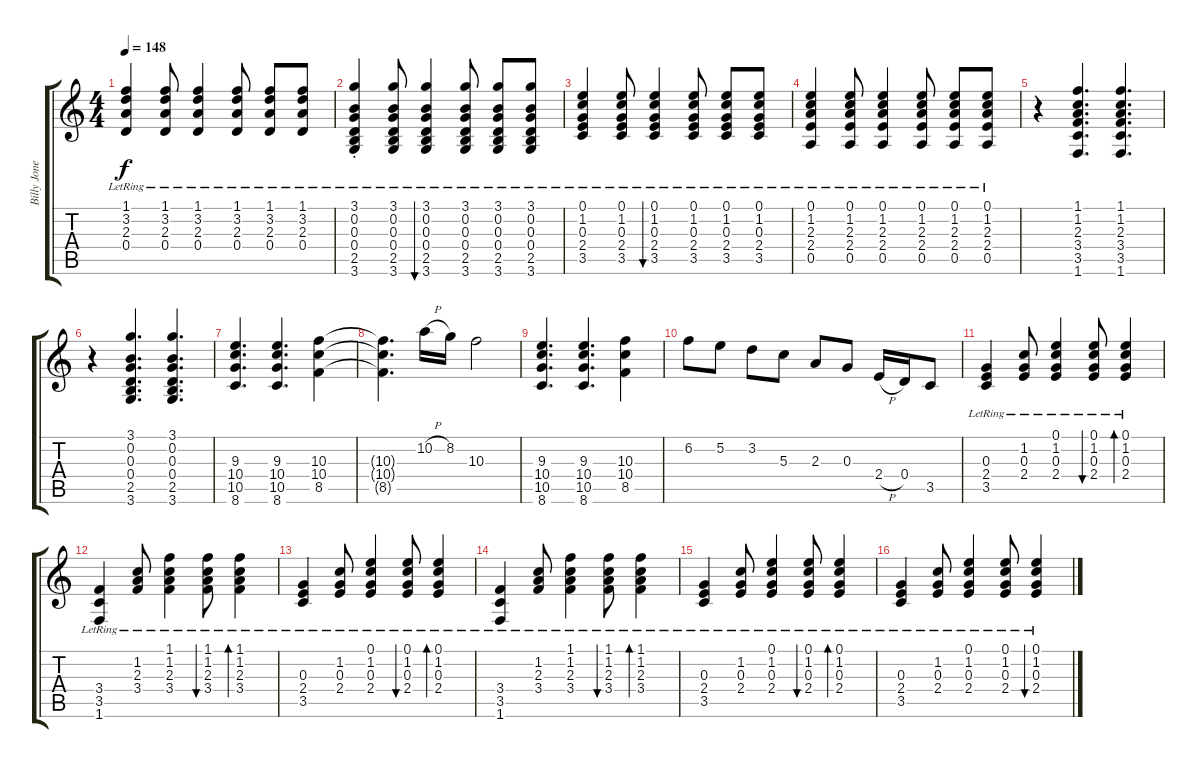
\track ("Billy Jones Guitar" "Billy Jone") {instrument electricguitarclean}
\staff {score tabs}
\tuning (E4 B3 G3 D3 A2 E2) {hide}
\ts (4 4)
\tempo 148
\clef g2
\ks c
(1.1{lr} 3.2 2.3{lr} 0.4{lr}).4{dy f volume 10 balance 0 instrument electricguitarclean} (1.1{lr} 3.2{lr} 2.3{lr} 0.4{lr}).8 (1.1{lr} 3.2{lr} 2.3{lr} 0.4{lr}).4 (1.1{lr} 3.2{lr} 2.3{lr} 0.4{lr}).8 (1.1{lr} 3.2{lr} 2.3{lr} 0.4{lr}).8 (1.1{lr} 3.2{lr} 2.3{lr} 0.4{lr}).8 |
(3.1{lr} 0.2{lr} 0.3{st lr} 0.4{lr} 2.5{lr} 3.6).4 (3.1{lr} 0.2{lr} 0.3{lr} 0.4{lr} 2.5{lr} 3.6).8 (3.1{lr} 0.2{lr} 0.3{lr} 0.4{lr} 2.5{lr} 3.6).4{bu 60} (3.1{lr} 0.2{lr} 0.3{lr} 0.4{lr} 2.5{lr} 3.6).8 (3.1{lr} 0.2{lr} 0.3{lr} 0.4{lr} 2.5{lr} 3.6).8 (3.1 0.2 0.3 0.4 2.5 3.6{lr}).8 |
(0.1{lr} 1.2{lr} 0.3{lr} 2.4{lr} 3.5{lr}).4 (0.1{lr} 1.2{lr} 0.3{lr} 2.4{lr} 3.5{lr}).8 (0.1{lr} 1.2{lr} 0.3{lr} 2.4{lr} 3.5{lr}).4{bu 60} (0.1{lr} 1.2{lr} 0.3{lr} 2.4{lr} 3.5{lr}).8 (0.1{lr} 1.2{lr} 0.3{lr} 2.4{lr} 3.5{lr}).8 (0.1{lr} 1.2{lr} 0.3{lr} 2.4{lr} 3.5{lr}).8 |
(0.1{lr} 1.2{lr} 2.3{lr} 2.4{lr} 0.5{lr}).4 (0.1{lr} 1.2{lr} 2.3{lr} 2.4{lr} 0.5{lr}).8 (0.1{lr} 1.2{lr} 2.3{lr} 2.4{lr} 0.5{lr}).4 (0.1{lr} 1.2{lr} 2.3{lr} 2.4{lr} 0.5{lr}).8 (0.1{lr} 1.2{lr} 2.3{lr} 2.4{lr} 0.5{lr}).8 (0.1{lr} 1.2{lr} 2.3{lr} 2.4{lr} 0.5{lr}).8 |
r.4 (1.1 1.2 2.3 3.4 3.5 1.6).4{d volume 11} (1.1 1.2 2.3 3.4 3.5 1.6).4{d} |
r.4 (3.1 0.2 0.3 0.4 2.5 3.6).4{d} (3.1 0.2 0.3 0.4 2.5 3.6).4{d} |
(9.3 10.4 10.5 8.6).4{d} (9.3 10.4 10.5 8.6).4{d} (10.3 10.4 8.5).4 |
(10.3{t} 10.4{t} 8.5{t}).4{d} 10.2{h}.16{volume 14 balance 0 instrument overdrivenguitar} 8.2.16 10.3.2 |
(9.3 10.4 10.5 8.6).4{d volume 8 balance 0 instrument electricguitarclean} (9.3 10.4 10.5 8.6).4{d} (10.3 10.4 8.5).4 |
6.2.8{instrument overdrivenguitar} 5.2.8 3.2.8 5.3.8 2.3.8 0.3.8 2.4{h}.16 0.4.16 3.5.8 |
(0.3{lr} 2.4{lr} 3.5{lr}).4{instrument electricguitarclean} (1.2{lr} 0.3{lr} 2.4{lr}).8 (0.1{lr} 1.2{lr} 0.3{lr} 2.4{lr}).4 (0.1{lr} 1.2{lr} 0.3{lr} 2.4{lr}).8{bu 60} (0.1{lr} 1.2{lr} 0.3{lr} 2.4{lr}).4{bd 60} |
(3.4{lr} 3.5{lr} 1.6{lr}).4 (1.2{lr} 2.3{lr} 3.4{lr}).8 (1.1{lr} 1.2{lr} 2.3{lr} 3.4{lr}).4 (1.1{lr} 1.2{lr} 2.3{lr} 3.4{lr}).8{bu 60} (1.1{lr} 1.2{lr} 2.3{lr} 3.4{lr}).4{bd 60} |
(0.3{lr} 2.4{lr} 3.5{lr}).4 (1.2{lr} 0.3{lr} 2.4{lr}).8 (0.1{lr} 1.2{lr} 0.3{lr} 2.4{lr}).4 (0.1{lr} 1.2{lr} 0.3{lr} 2.4{lr}).8{bu 60} (0.1{lr} 1.2{lr} 0.3{lr} 2.4{lr}).4{bd 60} |
(3.4{lr} 3.5{lr} 1.6{lr}).4 (1.2{lr} 2.3{lr} 3.4{lr}).8 (1.1{lr} 1.2{lr} 2.3{lr} 3.4{lr}).4 (1.1{lr} 1.2{lr} 2.3{lr} 3.4{lr}).8{bu 60} (1.1{lr} 1.2{lr} 2.3{lr} 3.4{lr}).4{bd 60} |
(0.3{lr} 2.4{lr} 3.5{lr}).4 (1.2{lr} 0.3{lr} 2.4{lr}).8 (0.1{lr} 1.2{lr} 0.3{lr} 2.4{lr}).4 (0.1{lr} 1.2{lr} 0.3{lr} 2.4{lr}).8{bu 60} (0.1{lr} 1.2{lr} 0.3{lr} 2.4{lr}).4{bd 60} |
(0.3{lr} 2.4{lr} 3.5{lr}).4 (1.2{lr} 0.3{lr} 2.4{lr}).8 (0.1{lr} 1.2{lr} 0.3{lr} 2.4{lr}).4 (0.1 1.2 0.3 2.4{lr}).8 (0.1{lr} 1.2{lr} 0.3{lr} 2.4{lr}).4{bu 60}
